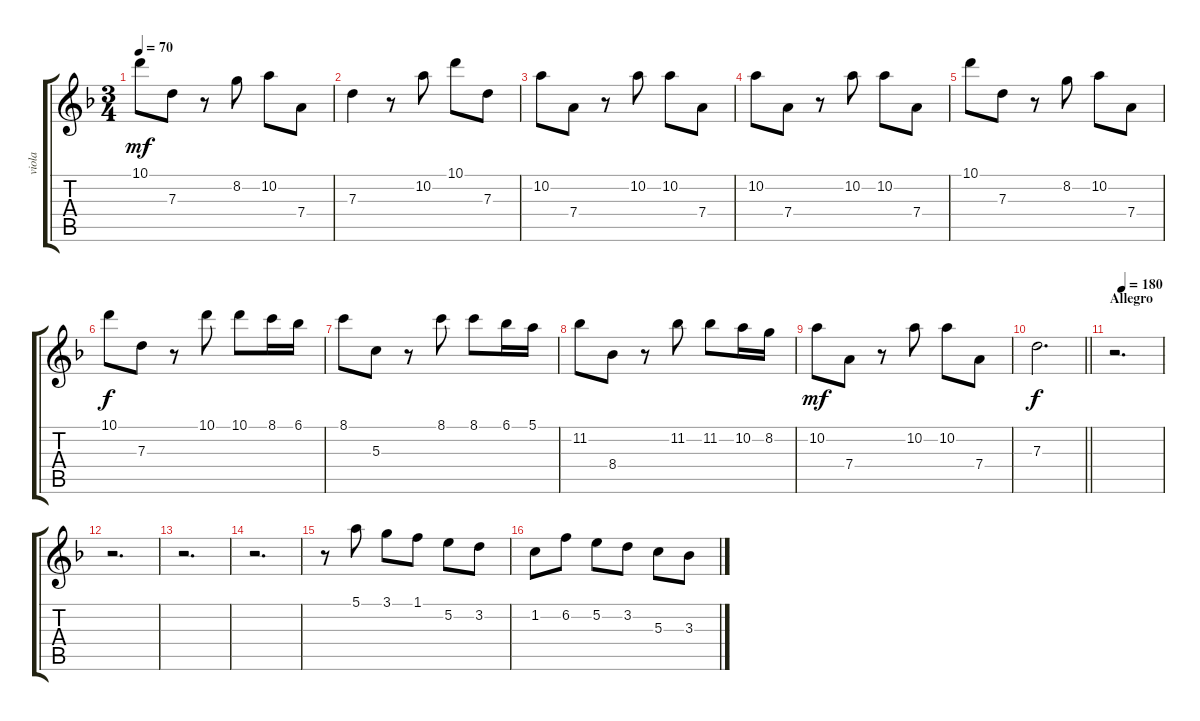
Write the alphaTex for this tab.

\track ("viola" "viola") {instrument distortionguitar}
\staff {score tabs}
\tuning (E4 B3 G3 D3 A2 E2) {hide}
\ts (3 4)
\tempo 70
\clef g2
\ks dminor
10.1.8{dy mf} 7.3.8 r.8 8.2.8 10.2.8 7.4.8 |
7.3.4 r.8 10.2.8 10.1.8 7.3.8 |
10.2.8 7.4.8 r.8 10.2.8 10.2.8 7.4.8 |
10.2.8 7.4.8 r.8 10.2.8 10.2.8 7.4.8 |
10.1.8 7.3.8 r.8 8.2.8 10.2.8 7.4.8 |
10.1.8{dy f} 7.3.8 r.8 10.1.8 10.1.8 8.1.16 6.1.16 |
8.1.8 5.3.8 r.8 8.1.8 8.1.8 6.1.16 5.1.16 |
11.2.8 8.4.8 r.8 11.2.8 11.2.8 10.2.16 8.2.16 |
10.2.8{dy mf} 7.4.8 r.8 10.2.8 10.2.8 7.4.8 |
\barLineRight lightlight
7.3.2{d dy f} |
\section ("" "Allegro")
\tempo (180 0.16666666666666666)
r.2{d} |
r.2{d} |
r.2{d} |
r.2{d} |
r.8 5.1.8 3.1.8 1.1.8 5.2.8 3.2.8 |
1.2.8 6.2.8 5.2.8 3.2.8 5.3.8 3.3.8
